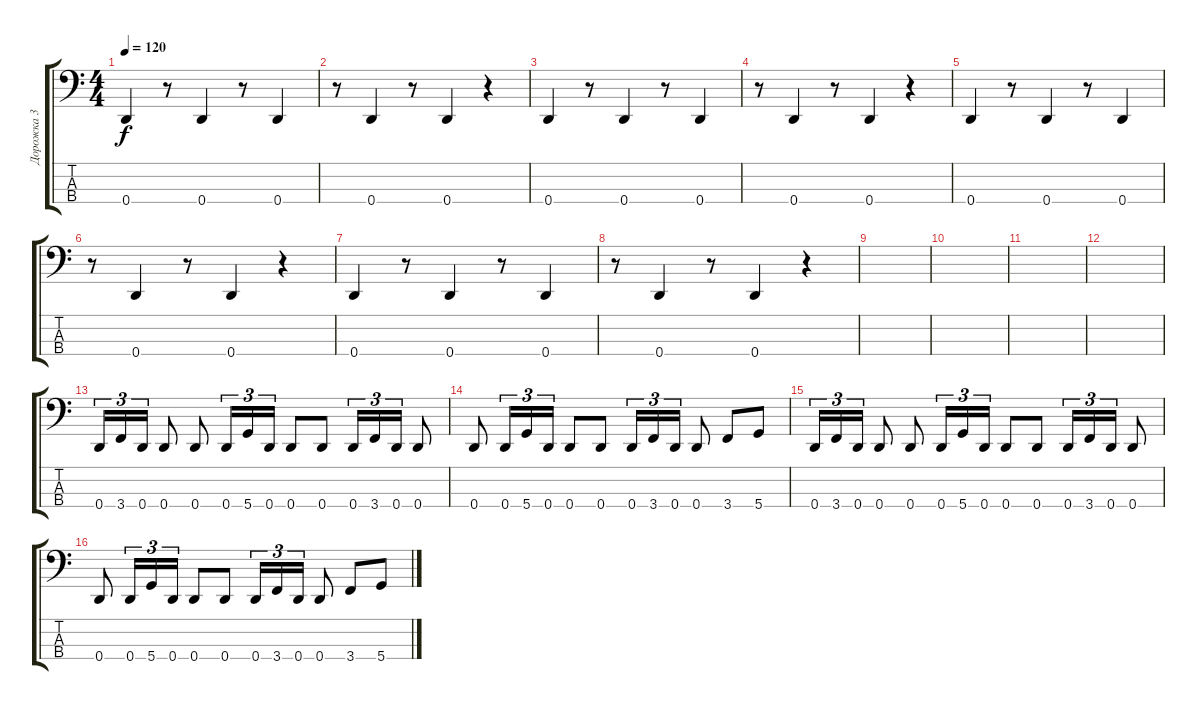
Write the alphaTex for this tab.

\track ("Дорожка 3" "Дорожка 3") {instrument electricbassfinger}
\staff {score tabs}
\tuning (G2 D2 A1 D1) {hide}
\ts (4 4)
\tempo 120
\clef f4
\ks c
0.4.4{dy f} r.8 0.4.4 r.8 0.4.4 |
r.8 0.4.4 r.8 0.4.4 r.4 |
0.4.4 r.8 0.4.4 r.8 0.4.4 |
r.8 0.4.4 r.8 0.4.4 r.4 |
0.4.4 r.8 0.4.4 r.8 0.4.4 |
r.8 0.4.4 r.8 0.4.4 r.4 |
0.4.4 r.8 0.4.4 r.8 0.4.4 |
r.8 0.4.4 r.8 0.4.4 r.4 |
|
|
|
|
0.4.16{tu (3 2)} 3.4.16{tu (3 2)} 0.4.16{tu (3 2)} 0.4.8 0.4.8 0.4.16{tu (3 2)} 5.4.16{tu (3 2)} 0.4.16{tu (3 2)} 0.4.8 0.4.8 0.4.16{tu (3 2)} 3.4.16{tu (3 2)} 0.4.16{tu (3 2)} 0.4.8 |
0.4.8 0.4.16{tu (3 2)} 5.4.16{tu (3 2)} 0.4.16{tu (3 2)} 0.4.8 0.4.8 0.4.16{tu (3 2)} 3.4.16{tu (3 2)} 0.4.16{tu (3 2)} 0.4.8 3.4.8 5.4.8 |
0.4.16{tu (3 2)} 3.4.16{tu (3 2)} 0.4.16{tu (3 2)} 0.4.8 0.4.8 0.4.16{tu (3 2)} 5.4.16{tu (3 2)} 0.4.16{tu (3 2)} 0.4.8 0.4.8 0.4.16{tu (3 2)} 3.4.16{tu (3 2)} 0.4.16{tu (3 2)} 0.4.8 |
0.4.8 0.4.16{tu (3 2)} 5.4.16{tu (3 2)} 0.4.16{tu (3 2)} 0.4.8 0.4.8 0.4.16{tu (3 2)} 3.4.16{tu (3 2)} 0.4.16{tu (3 2)} 0.4.8 3.4.8 5.4.8
